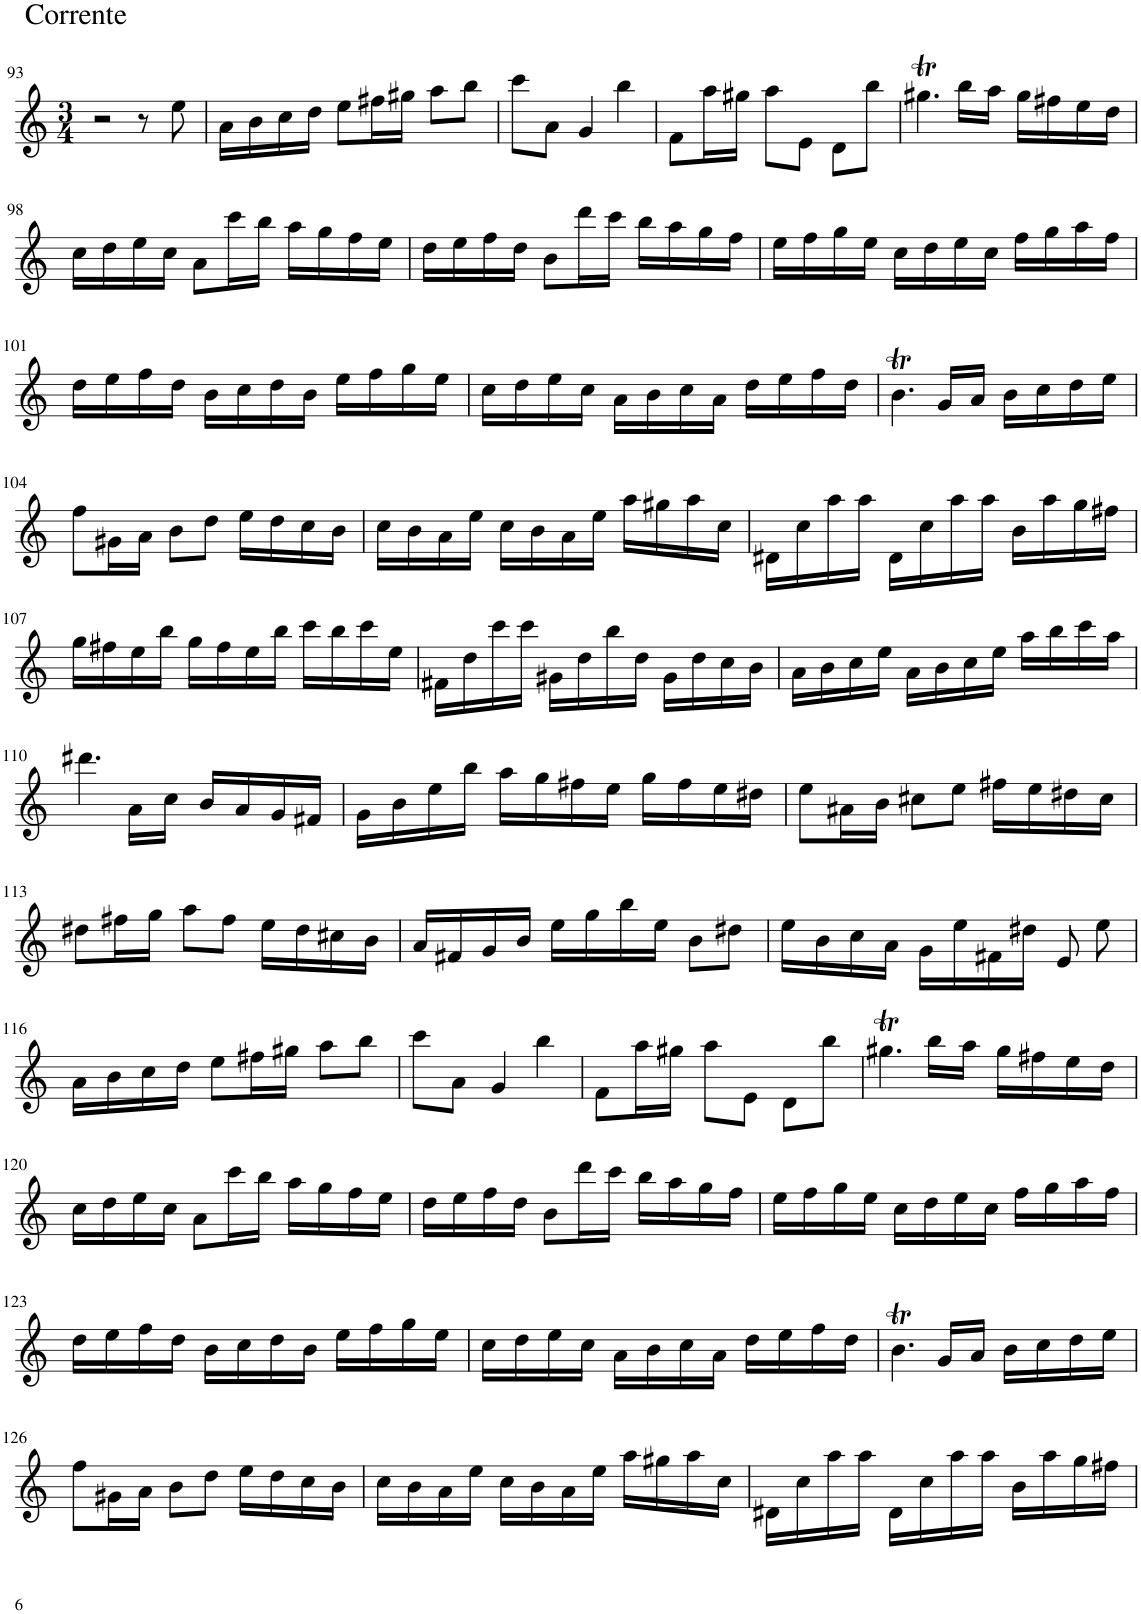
**kern
*part1
*staff1
*I"ハープ
!!LO:PB:g=z
*clefG2
*k[]
*M3/4
=93
!LO:TX:a:t=Corrente
2r
8r
8ee\
=94
16a\LL
16b\
16cc\
16dd\JJ
8ee\L
16ff#X\L
16gg#X\JJ
8aa\L
8bb\J
=95
8ccc\L
8a\J
4g/
4bb\
=96
8f\L
16aa\L
16gg#X\JJ
8aa\L
8e\J
8d\L
8bb\J
=97
4.gg#Xt\
16bb\LL
16aa\JJ
16gg#\LL
16ff#X\
16ee\
16dd\JJ
!!LO:LB:g=z
=98
16cc\LL
16dd\
16ee\
16cc\JJ
8a\L
16ccc\L
16bb\JJ
16aa\LL
16gg\
16ff\
16ee\JJ
=99
16dd\LL
16ee\
16ff\
16dd\JJ
8b\L
16ddd\L
16ccc\JJ
16bb\LL
16aa\
16gg\
16ff\JJ
=100
16ee\LL
16ff\
16gg\
16ee\JJ
16cc\LL
16dd\
16ee\
16cc\JJ
16ff\LL
16gg\
16aa\
16ff\JJ
!!LO:LB:g=z
=101
16dd\LL
16ee\
16ff\
16dd\JJ
16b\LL
16cc\
16dd\
16b\JJ
16ee\LL
16ff\
16gg\
16ee\JJ
=102
16cc\LL
16dd\
16ee\
16cc\JJ
16a\LL
16b\
16cc\
16a\JJ
16dd\LL
16ee\
16ff\
16dd\JJ
=103
4.bt\
16g/LL
16a/JJ
16b\LL
16cc\
16dd\
16ee\JJ
!!LO:LB:g=z
=104
8ff\L
16g#X\L
16a\JJ
8b\L
8dd\J
16ee\LL
16dd\
16cc\
16b\JJ
=105
16cc\LL
16b\
16a\
16ee\JJ
16cc\LL
16b\
16a\
16ee\JJ
16aa\LL
16gg#X\
16aa\
16cc\JJ
=106
16d#X\LL
16cc\
16aa\
16aa\JJ
16d#\LL
16cc\
16aa\
16aa\JJ
16b\LL
16aa\
16gg\
16ff#X\JJ
!!LO:LB:g=z
=107
16gg\LL
16ff#X\
16ee\
16bb\JJ
16gg\LL
16ff#\
16ee\
16bb\JJ
16ccc\LL
16bb\
16ccc\
16ee\JJ
=108
16f#X\LL
16dd\
16ccc\
16ccc\JJ
16g#X\LL
16dd\
16bb\
16dd\JJ
16g#\LL
16dd\
16cc\
16b\JJ
=109
16a\LL
16b\
16cc\
16ee\JJ
16a\LL
16b\
16cc\
16ee\JJ
16aa\LL
16bb\
16ccc\
16aa\JJ
!!LO:LB:g=z
=110
4.ddd#X\
16a\LL
16cc\JJ
16b/LL
16a/
16g/
16f#X/JJ
=111
16g\LL
16b\
16ee\
16bb\JJ
16aa\LL
16gg\
16ff#X\
16ee\JJ
16gg\LL
16ff#\
16ee\
16dd#X\JJ
=112
8ee\L
16a#X\L
16b\JJ
8cc#X\L
8ee\J
16ff#X\LL
16ee\
16dd#X\
16cc#\JJ
!!LO:LB:g=z
=113
8dd#X\L
16ff#X\L
16gg\JJ
8aa\L
8ff#\J
16ee\LL
16dd#\
16cc#X\
16b\JJ
=114
16a/LL
16f#X/
16g/
16b/JJ
16ee\LL
16gg\
16bb\
16ee\JJ
8b\L
8dd#X\J
=115
16ee\LL
16b\
16cc\
16a\JJ
16g\LL
16ee\
16f#X\
16dd#X\JJ
8e/
8ee\
!!LO:LB:g=z
=116
16a\LL
16b\
16cc\
16dd\JJ
8ee\L
16ff#X\L
16gg#X\JJ
8aa\L
8bb\J
=117
8ccc\L
8a\J
4g/
4bb\
=118
8f\L
16aa\L
16gg#X\JJ
8aa\L
8e\J
8d\L
8bb\J
=119
4.gg#Xt\
16bb\LL
16aa\JJ
16gg#\LL
16ff#X\
16ee\
16dd\JJ
!!LO:LB:g=z
=120
16cc\LL
16dd\
16ee\
16cc\JJ
8a\L
16ccc\L
16bb\JJ
16aa\LL
16gg\
16ff\
16ee\JJ
=121
16dd\LL
16ee\
16ff\
16dd\JJ
8b\L
16ddd\L
16ccc\JJ
16bb\LL
16aa\
16gg\
16ff\JJ
=122
16ee\LL
16ff\
16gg\
16ee\JJ
16cc\LL
16dd\
16ee\
16cc\JJ
16ff\LL
16gg\
16aa\
16ff\JJ
!!LO:LB:g=z
=123
16dd\LL
16ee\
16ff\
16dd\JJ
16b\LL
16cc\
16dd\
16b\JJ
16ee\LL
16ff\
16gg\
16ee\JJ
=124
16cc\LL
16dd\
16ee\
16cc\JJ
16a\LL
16b\
16cc\
16a\JJ
16dd\LL
16ee\
16ff\
16dd\JJ
=125
4.bt\
16g/LL
16a/JJ
16b\LL
16cc\
16dd\
16ee\JJ
!!LO:LB:g=z
=126
8ff\L
16g#X\L
16a\JJ
8b\L
8dd\J
16ee\LL
16dd\
16cc\
16b\JJ
=127
16cc\LL
16b\
16a\
16ee\JJ
16cc\LL
16b\
16a\
16ee\JJ
16aa\LL
16gg#X\
16aa\
16cc\JJ
=128
16d#X\LL
16cc\
16aa\
16aa\JJ
16d#\LL
16cc\
16aa\
16aa\JJ
16b\LL
16aa\
16gg\
16ff#X\JJ
=
*-
